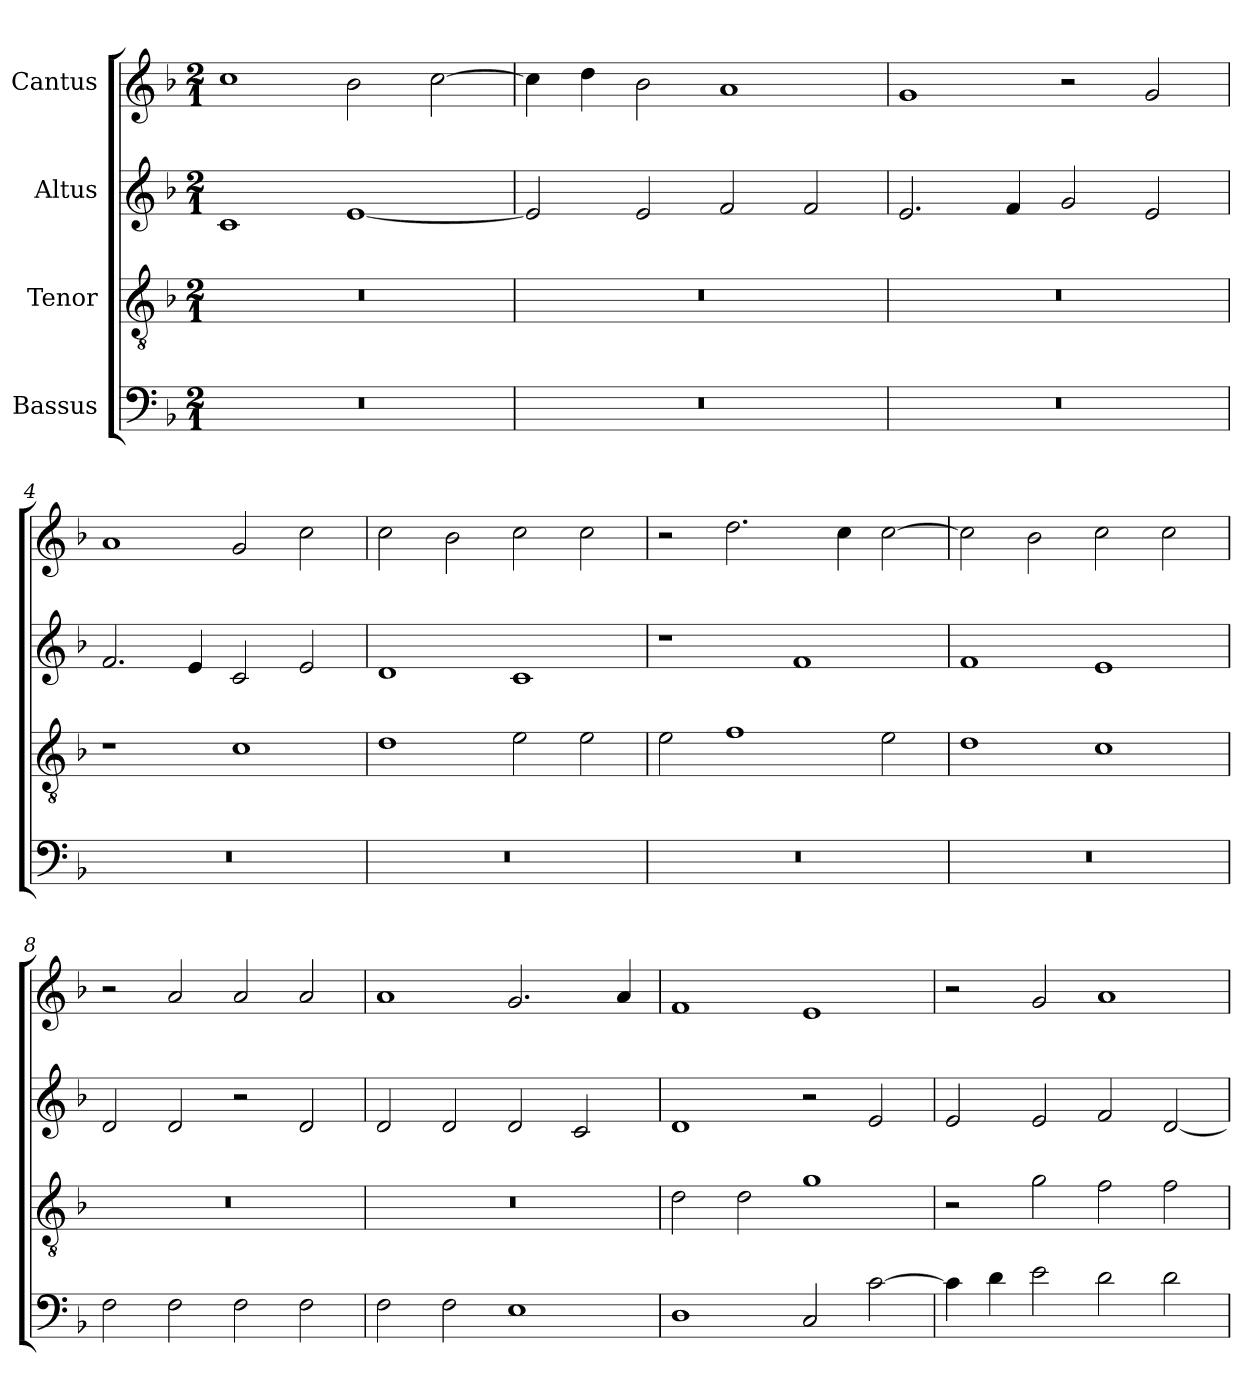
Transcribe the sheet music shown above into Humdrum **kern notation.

**kern	**kern	**kern	**kern
*part4	*part3	*part2	*part1
*staff4	*staff3	*staff2	*staff1
*I"Bassus	*I"Tenor	*I"Altus	*I"Cantus
!!LO:PB:g=z
*clefF4	*clefGv2	*clefG2	*clefG2
*	*ITrd7c12	*	*
*k[b-]	*k[b-]	*k[b-]	*k[b-]
*F:	*F:	*F:	*F:
*M2/1	*M2/1	*M2/1	*M2/1
*MM320	*MM320	*MM320	*MM320
=1	=1	=1	=1
0r	0r	1ci	1cci
.	.	[<1ei	2b-i\
.	.	.	[>2cci\
=2	=2	=2	=2
0r	0r	2ei/]	4cci\]
.	.	.	4ddi\
.	.	2ei/	2b-i\
.	.	2fi/	1ai
.	.	2fi/	.
=3	=3	=3	=3
0r	0r	2.ei/	1gi
.	.	4fi/	.
.	.	2gi/	2r
.	.	2ei/	2gi/
=4	=4	=4	=4
0r	1r	2.fi/	1ai
.	.	4ei/	.
.	1Ci	2ci/	2gi/
.	.	2ei/	2cci\
=5	=5	=5	=5
0r	1Di	1di	2cci\
.	.	.	2b-i\
.	2Ei\	1ci	2cci\
.	2Ei\	.	2cci\
!!LO:LB:g=z
=6	=6	=6	=6
0r	2Ei\	1r	2r
.	1Fi	.	2.ddi\
.	.	1fi	.
.	.	.	4cci\
.	2Ei\	.	[>2cci\
=7	=7	=7	=7
0r	1Di	1fi	2cci\]
.	.	.	2b-i\
.	1Ci	1ei	2cci\
.	.	.	2cci\
=8	=8	=8	=8
2Fi\	0r	2di/	2r
2Fi\	.	2di/	2ai/
2Fi\	.	2r	2ai/
2Fi\	.	2di/	2ai/
=9	=9	=9	=9
2Fi\	0r	2di/	1ai
2Fi\	.	2di/	.
1Ei	.	2di/	2.gi/
.	.	2ci/	.
.	.	.	4ai/
=10	=10	=10	=10
1Di	2Di\	1di	1fi
.	2Di\	.	.
2Ci/	1Gi	2r	1ei
[>2ci\	.	2ei/	.
!!LO:LB:g=z
=11	=11	=11	=11
4ci\]	2r	2ei/	2r
4di\	.	.	.
2ei\	2Gi\	2ei/	2gi/
2di\	2Fi\	2fi/	1ai
2di\	2Fi\	[<2di/	.
=	=	=	=
*-	*-	*-	*-
